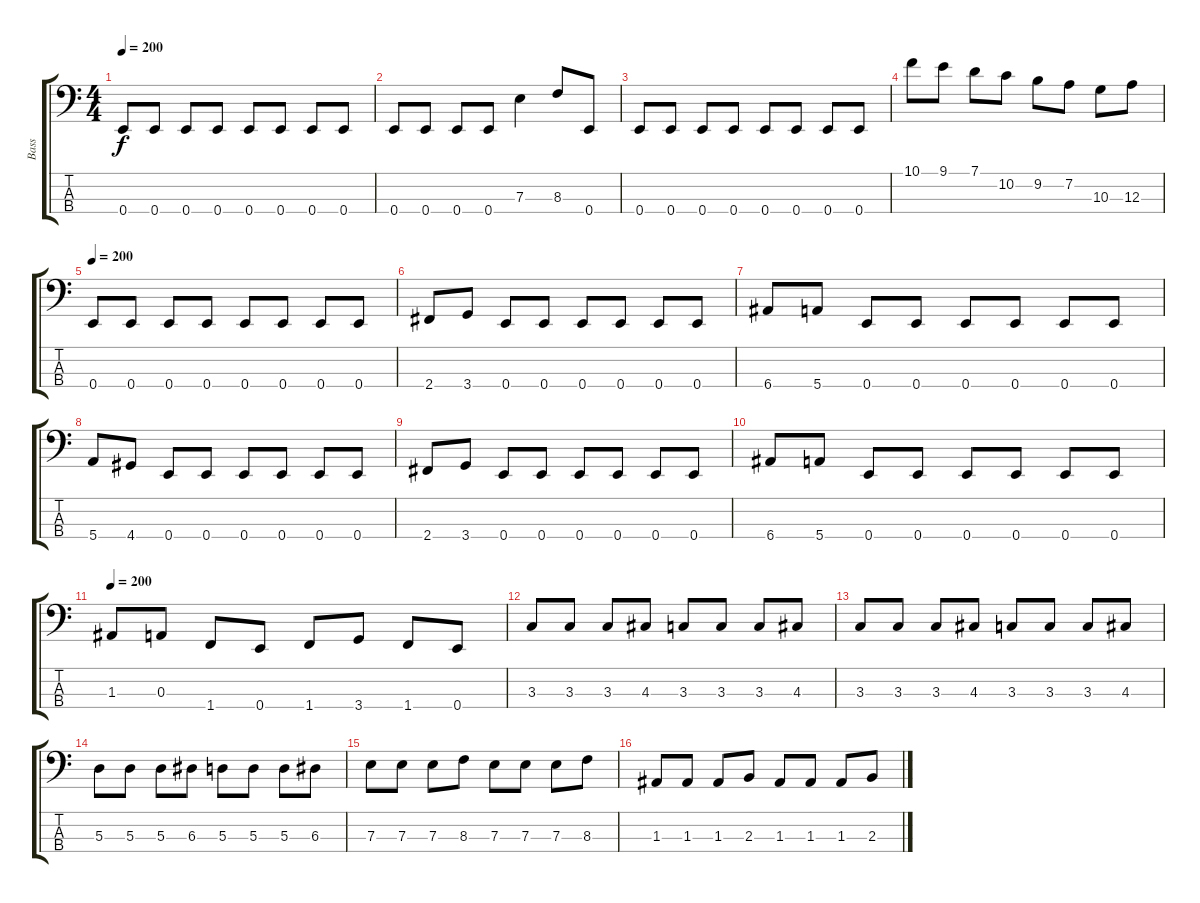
\track ("Bass" "Bass") {instrument electricbassfinger}
\staff {score tabs}
\tuning (G2 D2 A1 E1) {hide}
\ts (4 4)
\tempo 200
\clef f4
\ks c
0.4.8{dy f} 0.4.8 0.4.8 0.4.8 0.4.8 0.4.8 0.4.8 0.4.8 |
0.4.8 0.4.8 0.4.8 0.4.8 7.3.4 8.3.8 0.4.8 |
0.4.8 0.4.8 0.4.8 0.4.8 0.4.8 0.4.8 0.4.8 0.4.8 |
10.1.8 9.1.8 7.1.8 10.2.8 9.2.8 7.2.8 10.3.8 12.3.8 |
\tempo 200
0.4.8 0.4.8 0.4.8 0.4.8 0.4.8 0.4.8 0.4.8 0.4.8 |
2.4.8 3.4.8 0.4.8 0.4.8 0.4.8 0.4.8 0.4.8 0.4.8 |
6.4.8 5.4.8 0.4.8 0.4.8 0.4.8 0.4.8 0.4.8 0.4.8 |
5.4.8 4.4.8 0.4.8 0.4.8 0.4.8 0.4.8 0.4.8 0.4.8 |
2.4.8 3.4.8 0.4.8 0.4.8 0.4.8 0.4.8 0.4.8 0.4.8 |
6.4.8 5.4.8 0.4.8 0.4.8 0.4.8 0.4.8 0.4.8 0.4.8 |
\tempo 200
1.3.8 0.3.8 1.4.8 0.4.8 1.4.8 3.4.8 1.4.8 0.4.8 |
3.3.8 3.3.8 3.3.8 4.3.8 3.3.8 3.3.8 3.3.8 4.3.8 |
3.3.8 3.3.8 3.3.8 4.3.8 3.3.8 3.3.8 3.3.8 4.3.8 |
5.3.8 5.3.8 5.3.8 6.3.8 5.3.8 5.3.8 5.3.8 6.3.8 |
7.3.8 7.3.8 7.3.8 8.3.8 7.3.8 7.3.8 7.3.8 8.3.8 |
1.3.8 1.3.8 1.3.8 2.3.8 1.3.8 1.3.8 1.3.8 2.3.8
